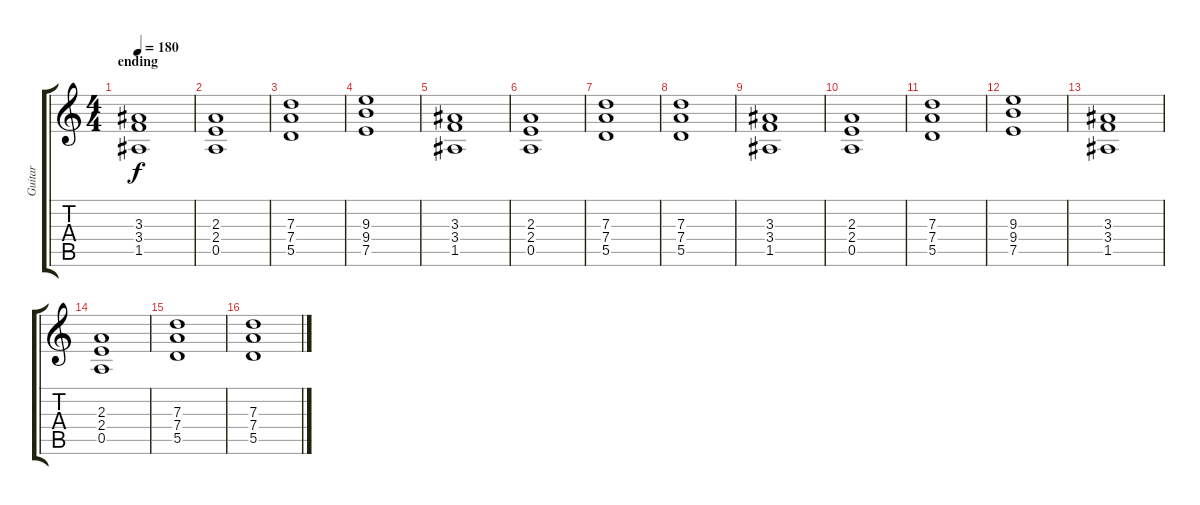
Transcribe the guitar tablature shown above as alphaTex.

\track ("Guitar" "Guitar") {instrument overdrivenguitar}
\staff {score tabs}
\tuning (E4 B3 G3 D3 A2 E2) {hide}
\ts (4 4)
\section ("" "ending")
\tempo 180
\clef g2
\ks c
(3.3 3.4 1.5).1{dy f} |
(2.3 2.4 0.5).1 |
(7.3 7.4 5.5).1 |
(9.3 9.4 7.5).1 |
(3.3 3.4 1.5).1 |
(2.3 2.4 0.5).1 |
(7.3 7.4 5.5).1 |
(7.3 7.4 5.5).1 |
(3.3 3.4 1.5).1 |
(2.3 2.4 0.5).1 |
(7.3 7.4 5.5).1 |
(9.3 9.4 7.5).1 |
(3.3 3.4 1.5).1 |
(2.3 2.4 0.5).1 |
(7.3 7.4 5.5).1 |
(7.3 7.4 5.5).1
